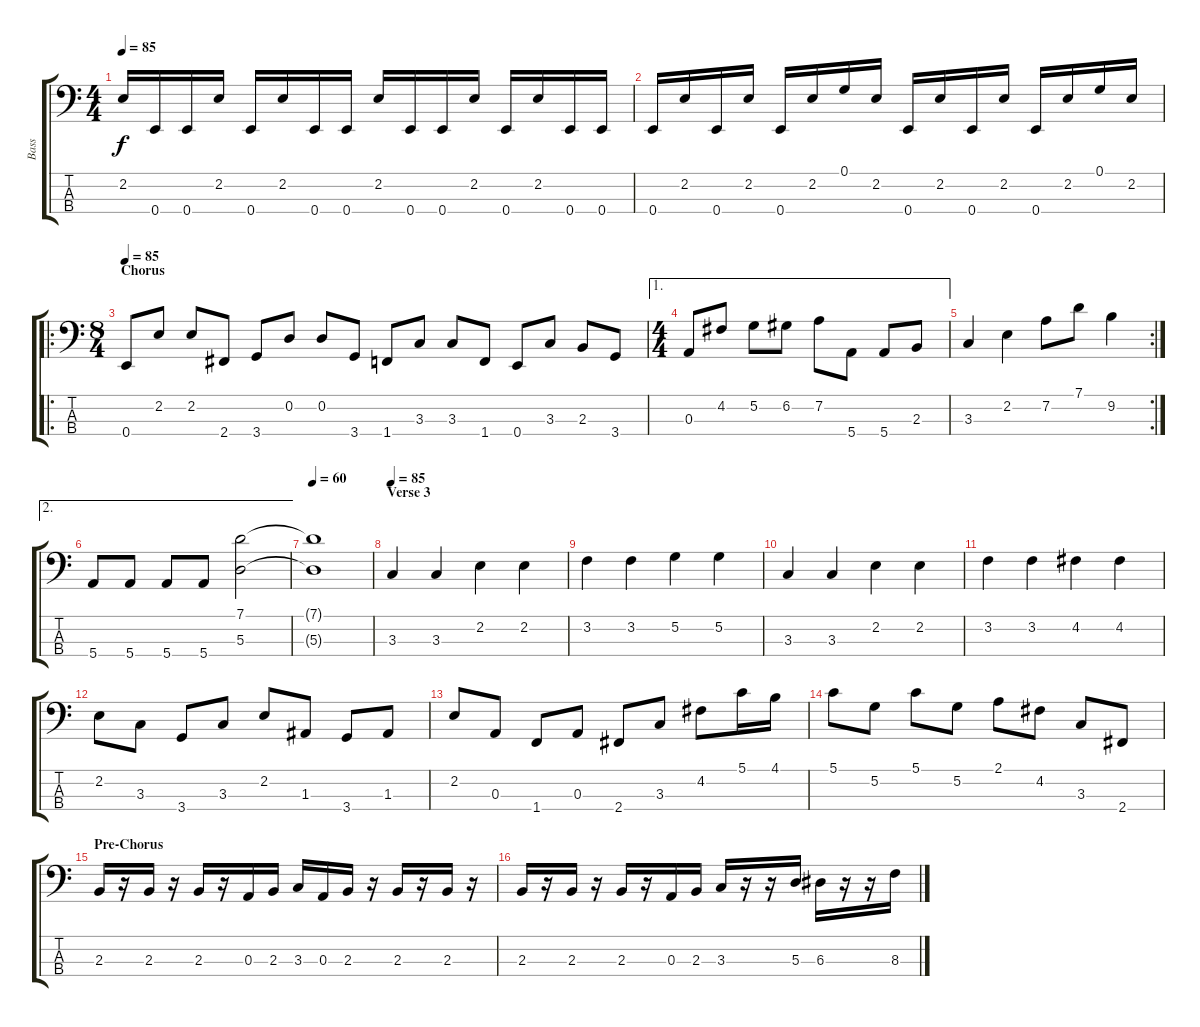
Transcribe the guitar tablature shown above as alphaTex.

\track ("Bass" "Bass") {instrument electricbassfinger}
\staff {score tabs}
\tuning (G2 D2 A1 E1) {hide}
\ts (4 4)
\tempo 85
\clef f4
\ks c
2.2.16{dy f} 0.4.16 0.4.16 2.2.16 0.4.16 2.2.16 0.4.16 0.4.16 2.2.16 0.4.16 0.4.16 2.2.16 0.4.16 2.2.16 0.4.16 0.4.16 |
0.4.16 2.2.16 0.4.16 2.2.16 0.4.16 2.2.16 0.1.16 2.2.16 0.4.16 2.2.16 0.4.16 2.2.16 0.4.16 2.2.16 0.1.16 2.2.16 |
\ro
\ts (8 4)
\section ("" "Chorus")
\tempo 85
0.4.8 2.2.8 2.2.8 2.4.8 3.4.8 0.2.8 0.2.8 3.4.8 1.4.8 3.3.8 3.3.8 1.4.8 0.4.8 3.3.8 2.3.8 3.4.8 |
\ae 1
\ts (4 4)
0.3.8 4.2.8 5.2.8 6.2.8 7.2.8 5.4.8 5.4.8 2.3.8 |
\rc 2
3.3.4 2.2.4 7.2.8 7.1.8 9.2.4 |
\ae 2
5.4.8 5.4.8 5.4.8 5.4.8 (7.1 5.3).2{volume 16} |
\tempo 60
(7.1{t} 5.3{t}).1 |
\section ("" "Verse 3")
\tempo 85
3.3.4 3.3.4 2.2.4 2.2.4 |
3.2.4 3.2.4 5.2.4 5.2.4 |
3.3.4 3.3.4 2.2.4 2.2.4 |
3.2.4 3.2.4 4.2.4 4.2.4 |
2.2.8 3.3.8 3.4.8 3.3.8 2.2.8 1.3.8 3.4.8 1.3.8 |
2.2.8 0.3.8 1.4.8 0.3.8 2.4.8 3.3.8 4.2.8 5.1.16 4.1.16 |
5.1.8 5.2.8 5.1.8 5.2.8 2.1.8 4.2.8 3.3.8 2.4.8 |
\section ("" "Pre-Chorus")
2.3.16{instrument electricbasspick} r.16 2.3.16 r.16 2.3.16 r.16 0.3.16 2.3.16 3.3.16 0.3.16 2.3.16 r.16 2.3.16 r.16 2.3.16 r.16 |
2.3.16 r.16 2.3.16 r.16 2.3.16 r.16 0.3.16 2.3.16 3.3.16 r.16 r.16 5.3.16 6.3.16 r.16 r.16 8.3.16
